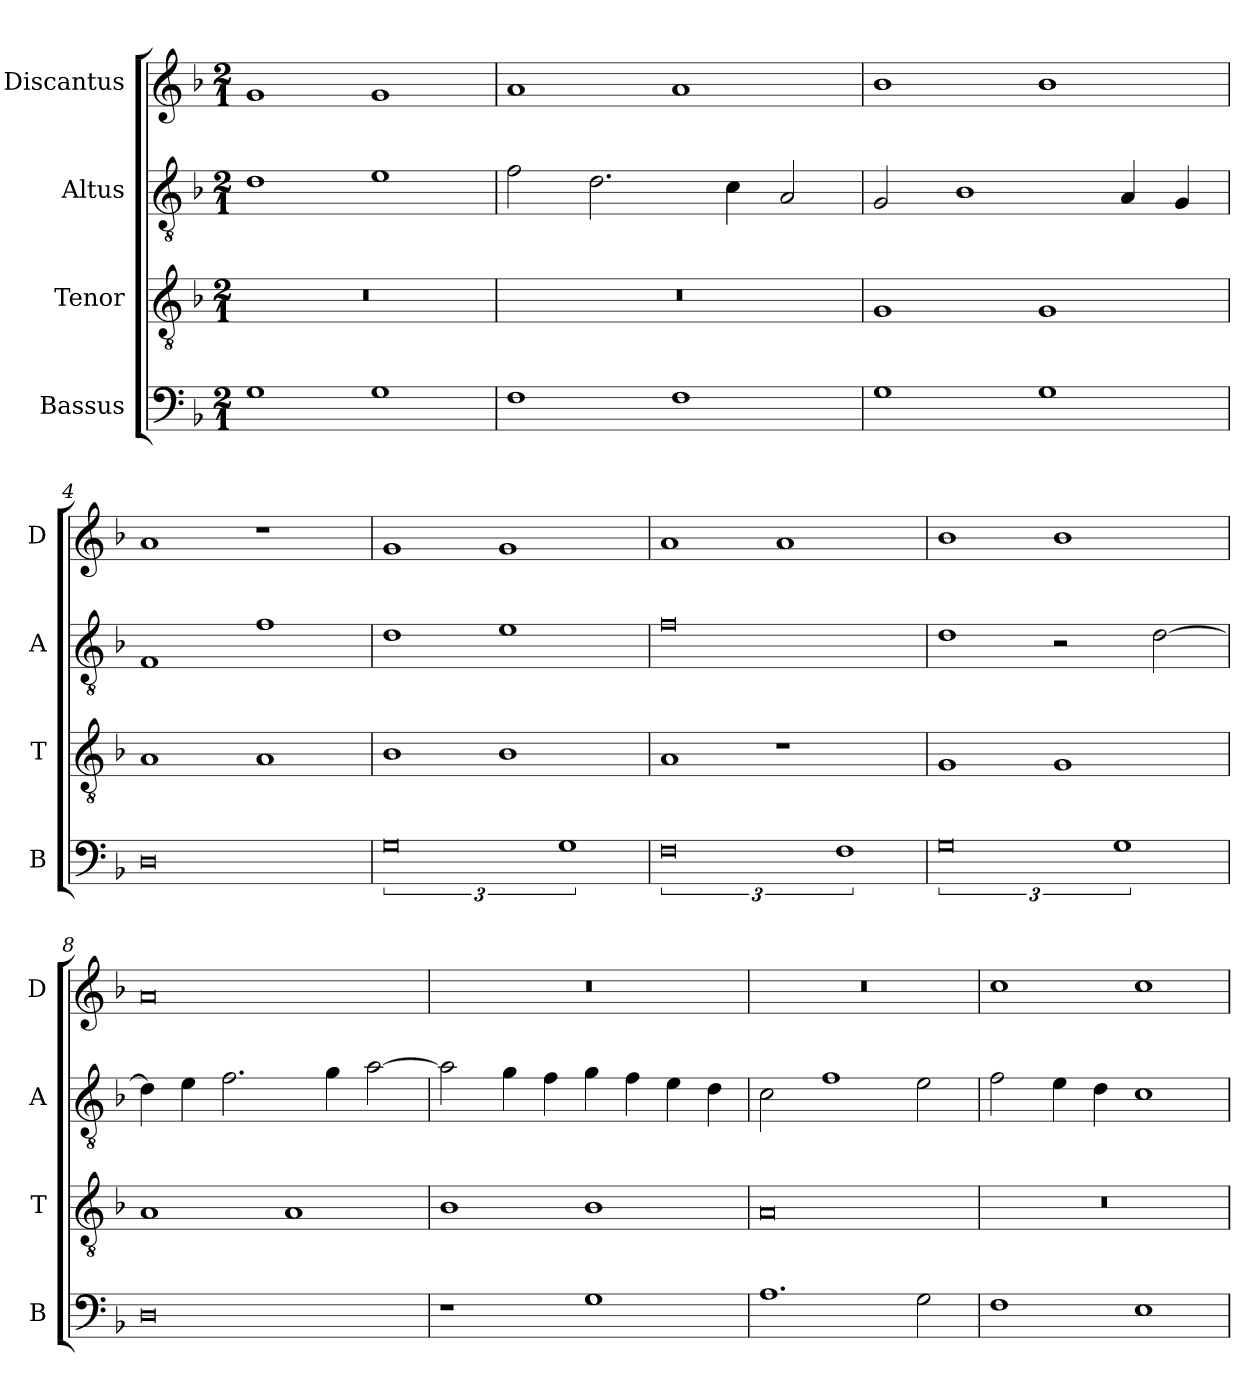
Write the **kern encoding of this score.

**kern	**kern	**kern	**kern
*part4	*part3	*part2	*part1
*staff4	*staff3	*staff2	*staff1
*I"Bassus	*I"Tenor	*I"Altus	*I"Discantus
*I'B	*I'T	*I'A	*I'D
*clefF4	*clefGv2	*clefGv2	*clefG2
*k[b-]	*k[b-]	*k[b-]	*k[b-]
*M2/1	*M2/1	*M2/1	*M2/1
=1	=1	=1	=1
1G	0r	1d	1g
1G	.	1e	1g
=2	=2	=2	=2
1F	0r	2f	1a
.	.	2.d	.
1F	.	.	1a
.	.	4c	.
.	.	2A	.
=3	=3	=3	=3
1G	1G	2G	1b-
.	.	1B-	.
1G	1G	.	1b-
.	.	4A	.
.	.	4G	.
=4	=4	=4	=4
0D	1A	1F	1a
.	1A	1f	1r
=5	=5	=5	=5
3%4G	1B-	1d	1g
.	1B-	1e	1g
3%2G	.	.	.
=6	=6	=6	=6
3%4F	1A	0f	1a
.	1r	.	1a
3%2F	.	.	.
=7	=7	=7	=7
3%4G	1G	1d	1b-
.	1G	2r	1b-
3%2G	.	.	.
.	.	[2d	.
=8	=8	=8	=8
0D	1A	4d]	0a
.	.	4e	.
.	.	2.f	.
.	1A	.	.
.	.	4g	.
.	.	[2a	.
=9	=9	=9	=9
1r	1B-	2a]	0r
.	.	4g	.
.	.	4f	.
1G	1B-	4g	.
.	.	4f	.
.	.	4e	.
.	.	4d	.
=10	=10	=10	=10
1.A	0A	2c	0r
.	.	1f	.
2G	.	2e	.
=11	=11	=11	=11
1F	0r	2f	1cc
.	.	4e	.
.	.	4d	.
1E	.	1c	1cc
=	=	=	=
*-	*-	*-	*-
